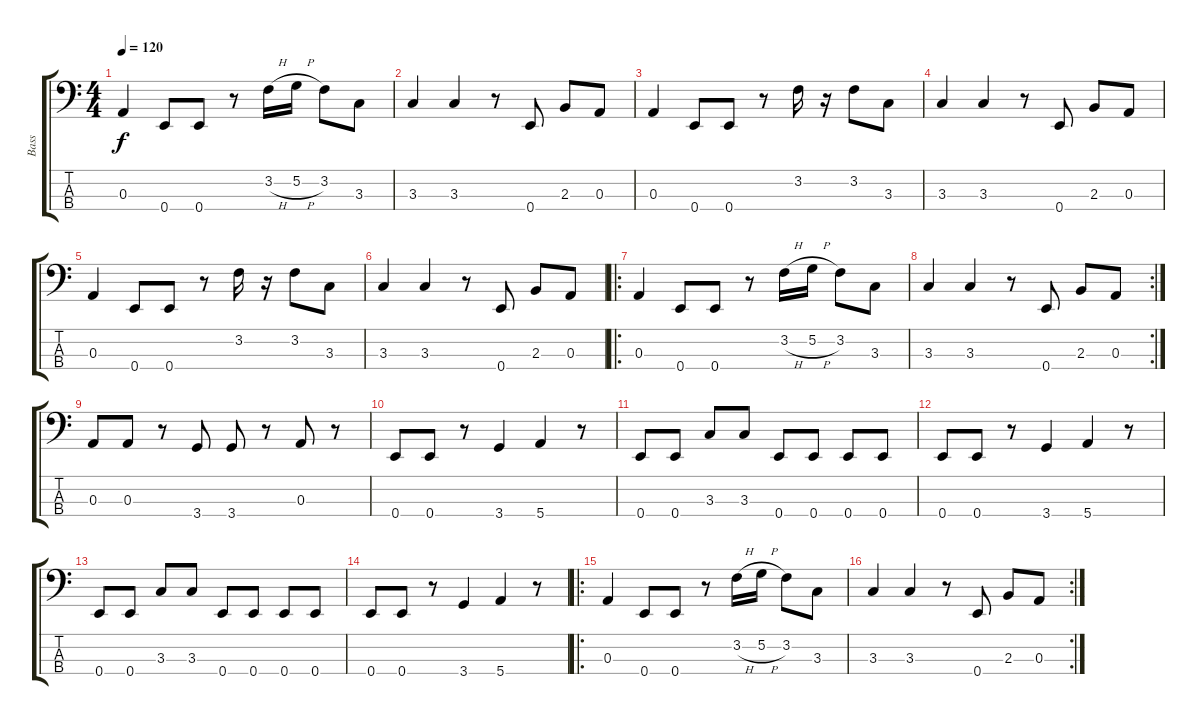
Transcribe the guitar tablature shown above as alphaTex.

\track ("Bass" "Bass") {instrument electricbassfinger}
\staff {score tabs}
\tuning (G2 D2 A1 E1) {hide}
\ts (4 4)
\tempo 120
\clef f4
\ks c
0.3.4{dy f} 0.4.8 0.4.8 r.8 3.2{h}.16 5.2{h}.16 3.2.8 3.3.8 |
3.3.4 3.3.4 r.8 0.4.8 2.3.8 0.3.8 |
0.3.4 0.4.8 0.4.8 r.8 3.2.16 r.16 3.2.8 3.3.8 |
3.3.4 3.3.4 r.8 0.4.8 2.3.8 0.3.8 |
0.3.4 0.4.8 0.4.8 r.8 3.2.16 r.16 3.2.8 3.3.8 |
3.3.4 3.3.4 r.8 0.4.8 2.3.8 0.3.8 |
\ro
0.3.4 0.4.8 0.4.8 r.8 3.2{h}.16 5.2{h}.16 3.2.8 3.3.8 |
\rc 2
3.3.4 3.3.4 r.8 0.4.8 2.3.8 0.3.8 |
0.3.8 0.3.8 r.8 3.4.8 3.4.8 r.8 0.3.8 r.8 |
0.4.8 0.4.8 r.8 3.4.4 5.4.4 r.8 |
0.4.8 0.4.8 3.3.8 3.3.8 0.4.8 0.4.8 0.4.8 0.4.8 |
0.4.8 0.4.8 r.8 3.4.4 5.4.4 r.8 |
0.4.8 0.4.8 3.3.8 3.3.8 0.4.8 0.4.8 0.4.8 0.4.8 |
0.4.8 0.4.8 r.8 3.4.4 5.4.4 r.8 |
\ro
0.3.4 0.4.8 0.4.8 r.8 3.2{h}.16 5.2{h}.16 3.2.8 3.3.8 |
\rc 2
3.3.4 3.3.4 r.8 0.4.8 2.3.8 0.3.8
